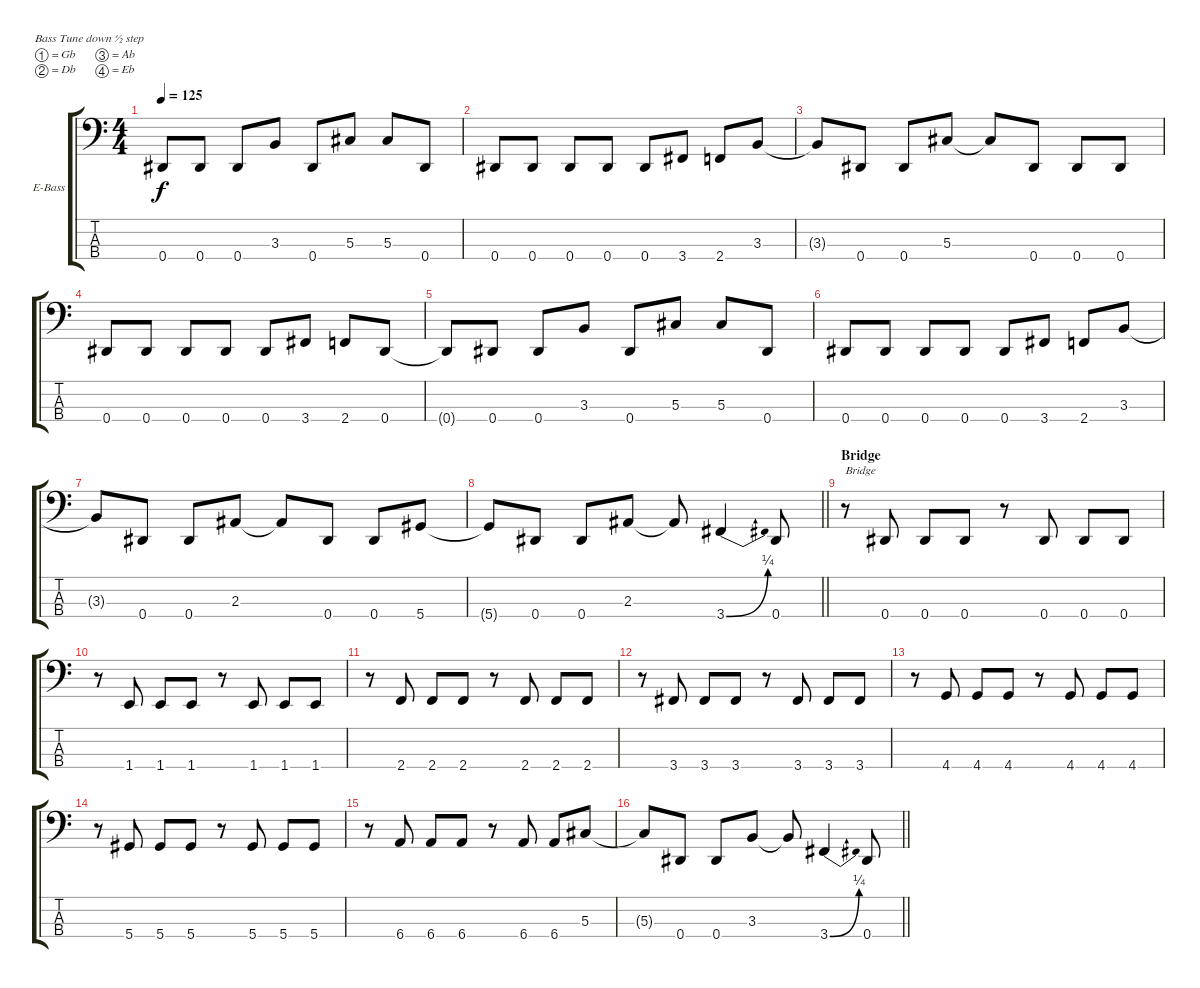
\bracketExtendMode groupsimilarinstruments
\firstSystemTrackNameOrientation horizontal
\otherSystemsTrackNameOrientation horizontal
\track ("David Ellefson" "E-Bass") {instrument electricbassfinger}
\staff {score tabs}
\tuning (Gb2 Db2 Ab1 Eb1)
\ts (4 4)
\tempo 125
\clef f4
\ks c
0.4{t}.8{dy f} 0.4.8 0.4.8 3.3.8 0.4.8 5.3.8 5.3.8 0.4.8 |
0.4.8 0.4.8 0.4.8 0.4.8 0.4.8 3.4.8 2.4.8 3.3.8 |
3.3{t}.8 0.4.8 0.4.8 5.3.8 5.3{t}.8 0.4.8 0.4.8 0.4.8 |
0.4.8 0.4.8 0.4.8 0.4.8 0.4.8 3.4.8 2.4.8 0.4.8 |
0.4{t}.8 0.4.8 0.4.8 3.3.8 0.4.8 5.3.8 5.3.8 0.4.8 |
0.4.8 0.4.8 0.4.8 0.4.8 0.4.8 3.4.8 2.4.8 3.3.8 |
3.3{t}.8 0.4.8 0.4.8 2.3.8 2.3{t}.8 0.4.8 0.4.8 5.4.8 |
\barLineRight lightlight
5.4{t}.8 0.4.8 0.4.8 2.3.8 2.3{t}.8 3.4{be (bend 0 0 60 1)}.4 0.4.8 |
\section ("" "Bridge")
r.8{txt "Bridge"} 0.4.8 0.4.8 0.4.8 r.8 0.4.8 0.4.8 0.4.8 |
r.8 1.4.8 1.4.8 1.4.8 r.8 1.4.8 1.4.8 1.4.8 |
r.8 2.4.8 2.4.8 2.4.8 r.8 2.4.8 2.4.8 2.4.8 |
r.8 3.4.8 3.4.8 3.4.8 r.8 3.4.8 3.4.8 3.4.8 |
r.8 4.4.8 4.4.8 4.4.8 r.8 4.4.8 4.4.8 4.4.8 |
r.8 5.4.8 5.4.8 5.4.8 r.8 5.4.8 5.4.8 5.4.8 |
r.8 6.4.8 6.4.8 6.4.8 r.8 6.4.8 6.4.8 5.3.8 |
\barLineRight lightlight
5.3{t}.8 0.4.8 0.4.8 3.3.8 3.3{t}.8 3.4{be (bend 0 0 60 1)}.4 0.4.8
